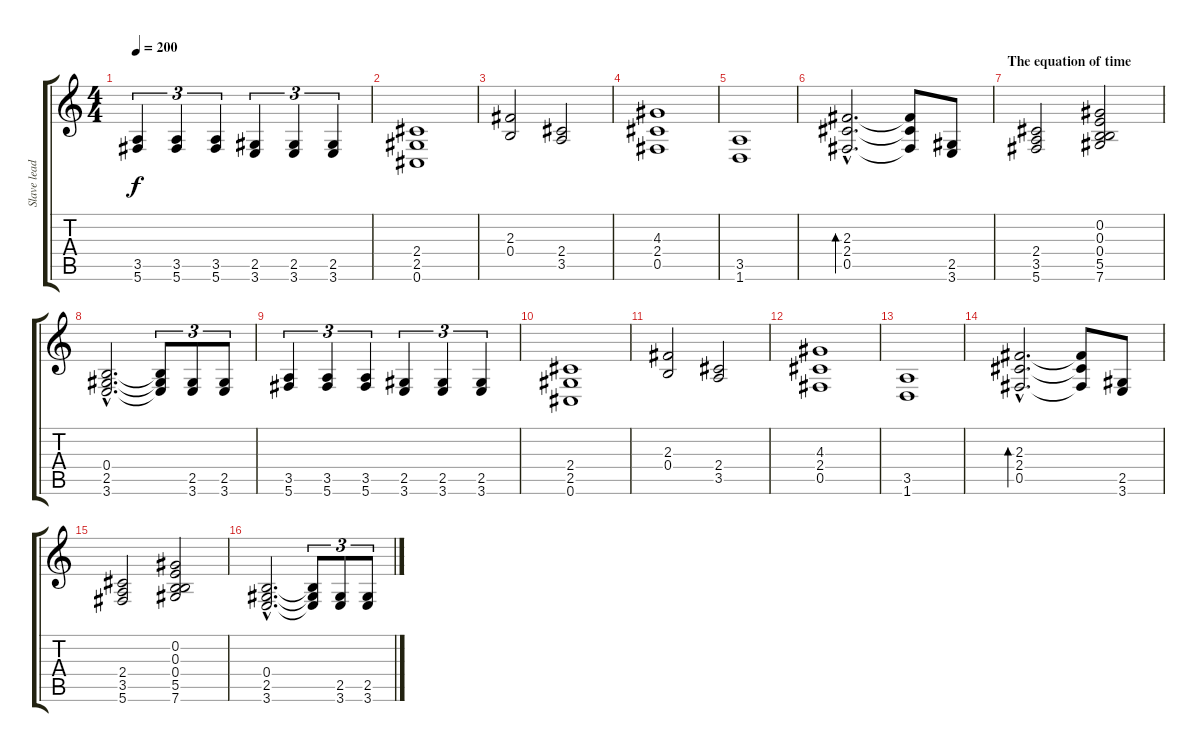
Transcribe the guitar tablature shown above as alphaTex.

\track ("Slave lead guitar(fred)" "Slave lead") {instrument distortionguitar}
\staff {score tabs}
\tuning (Db4 Ab3 E3 B2 Gb2 Db2) {hide}
\ts (4 4)
\tempo 200
\clef g2
\ks c
(3.5 5.6).4{tu (3 2) dy f} (3.5 5.6).4{tu (3 2)} (3.5 5.6).4{tu (3 2)} (2.5 3.6).4{tu (3 2)} (2.5 3.6).4{tu (3 2)} (2.5 3.6).4{tu (3 2)} |
(2.4 2.5 0.6).1 |
(2.3 0.4).2 (2.4 3.5).2 |
(4.3 2.4 0.5).1 |
(3.5 1.6).1 |
(2.3{hac} 2.4{hac} 0.5{hac}).2{d bd 60} (2.3{t} 2.4{t} 0.5{t}).8 (2.5 3.6).8 |
\section ("" "The equation of time")
(2.4 3.5 5.6).2 (0.2 0.3 0.4 5.5 7.6).2 |
(0.4{hac} 2.5{hac} 3.6{hac}).2{d} (0.4{t} 2.5{t} 3.6{t}).8{tu (3 2)} (2.5 3.6).8{tu (3 2)} (2.5 3.6).8{tu (3 2)} |
(3.5 5.6).4{tu (3 2)} (3.5 5.6).4{tu (3 2)} (3.5 5.6).4{tu (3 2)} (2.5 3.6).4{tu (3 2)} (2.5 3.6).4{tu (3 2)} (2.5 3.6).4{tu (3 2)} |
(2.4 2.5 0.6).1 |
(2.3 0.4).2 (2.4 3.5).2 |
(4.3 2.4 0.5).1 |
(3.5 1.6).1 |
(2.3{hac} 2.4{hac} 0.5{hac}).2{d bd 60 instrument acousticguitarnylon} (2.3{t} 2.4{t} 0.5{t}).8 (2.5 3.6).8 |
(2.4 3.5 5.6).2 (0.2 0.3 0.4 5.5 7.6).2 |
(0.4{hac} 2.5{hac} 3.6{hac}).2{d} (0.4{t} 2.5{t} 3.6{t}).8{tu (3 2)} (2.5 3.6).8{tu (3 2)} (2.5 3.6).8{tu (3 2)}
